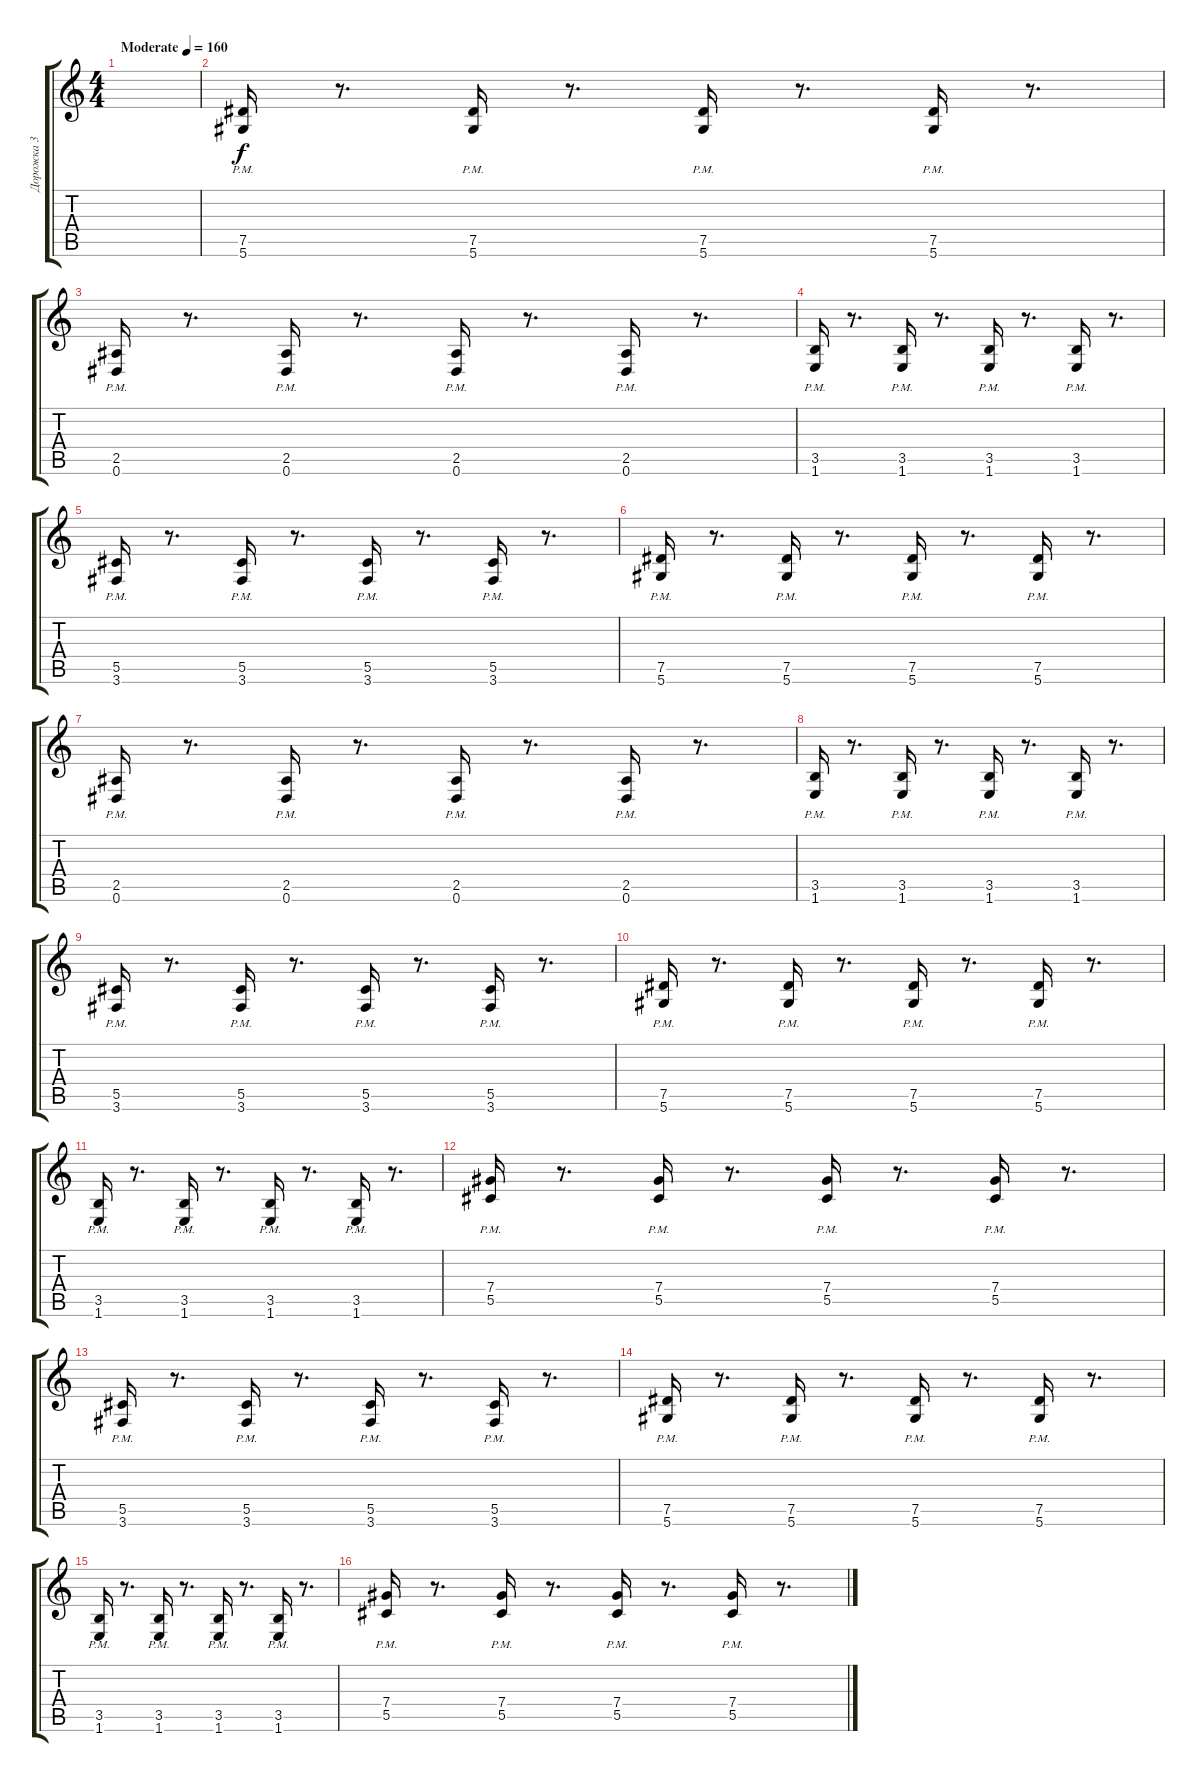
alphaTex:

\track ("Дорожка 3" "Дорожка 3") {instrument electricguitarclean}
\staff {score tabs}
\tuning (Eb4 Bb3 Gb3 Db3 Ab2 Eb2) {hide}
\ts (4 4)
\tempo (160 "Moderate")
\clef g2
\ks c
|
(7.5{pm} 5.6{pm}).16 r.8{d} (7.5{pm} 5.6{pm}).16 r.8{d} (7.5{pm} 5.6{pm}).16 r.8{d} (7.5{pm} 5.6{pm}).16 r.8{d} |
(2.5{pm} 0.6{pm}).16 r.8{d} (2.5{pm} 0.6{pm}).16 r.8{d} (2.5{pm} 0.6{pm}).16 r.8{d} (2.5{pm} 0.6{pm}).16 r.8{d} |
(3.5{pm} 1.6{pm}).16 r.8{d} (3.5{pm} 1.6{pm}).16 r.8{d} (3.5{pm} 1.6{pm}).16 r.8{d} (3.5{pm} 1.6{pm}).16 r.8{d} |
(5.5{pm} 3.6{pm}).16 r.8{d} (5.5{pm} 3.6{pm}).16 r.8{d} (5.5{pm} 3.6{pm}).16 r.8{d} (5.5{pm} 3.6{pm}).16 r.8{d} |
(7.5{pm} 5.6{pm}).16 r.8{d} (7.5{pm} 5.6{pm}).16 r.8{d} (7.5{pm} 5.6{pm}).16 r.8{d} (7.5{pm} 5.6{pm}).16 r.8{d} |
(2.5{pm} 0.6{pm}).16 r.8{d} (2.5{pm} 0.6{pm}).16 r.8{d} (2.5{pm} 0.6{pm}).16 r.8{d} (2.5{pm} 0.6{pm}).16 r.8{d} |
(3.5{pm} 1.6{pm}).16 r.8{d} (3.5{pm} 1.6{pm}).16 r.8{d} (3.5{pm} 1.6{pm}).16 r.8{d} (3.5{pm} 1.6{pm}).16 r.8{d} |
(5.5{pm} 3.6{pm}).16 r.8{d} (5.5{pm} 3.6{pm}).16 r.8{d} (5.5{pm} 3.6{pm}).16 r.8{d} (5.5{pm} 3.6{pm}).16 r.8{d} |
(7.5{pm} 5.6{pm}).16 r.8{d} (7.5{pm} 5.6{pm}).16 r.8{d} (7.5{pm} 5.6{pm}).16 r.8{d} (7.5{pm} 5.6{pm}).16 r.8{d} |
(3.5{pm} 1.6{pm}).16 r.8{d} (3.5{pm} 1.6{pm}).16 r.8{d} (3.5{pm} 1.6{pm}).16 r.8{d} (3.5{pm} 1.6{pm}).16 r.8{d} |
(7.4 5.5{pm}).16 r.8{d} (7.4 5.5{pm}).16 r.8{d} (7.4 5.5{pm}).16 r.8{d} (7.4 5.5{pm}).16 r.8{d} |
(5.5{pm} 3.6{pm}).16 r.8{d} (5.5{pm} 3.6{pm}).16 r.8{d} (5.5{pm} 3.6{pm}).16 r.8{d} (5.5{pm} 3.6{pm}).16 r.8{d} |
(7.5{pm} 5.6{pm}).16 r.8{d} (7.5{pm} 5.6{pm}).16 r.8{d} (7.5{pm} 5.6{pm}).16 r.8{d} (7.5{pm} 5.6{pm}).16 r.8{d} |
(3.5{pm} 1.6{pm}).16 r.8{d} (3.5{pm} 1.6{pm}).16 r.8{d} (3.5{pm} 1.6{pm}).16 r.8{d} (3.5{pm} 1.6{pm}).16 r.8{d} |
(7.4 5.5{pm}).16 r.8{d} (7.4 5.5{pm}).16 r.8{d} (7.4 5.5{pm}).16 r.8{d} (7.4 5.5{pm}).16 r.8{d}
